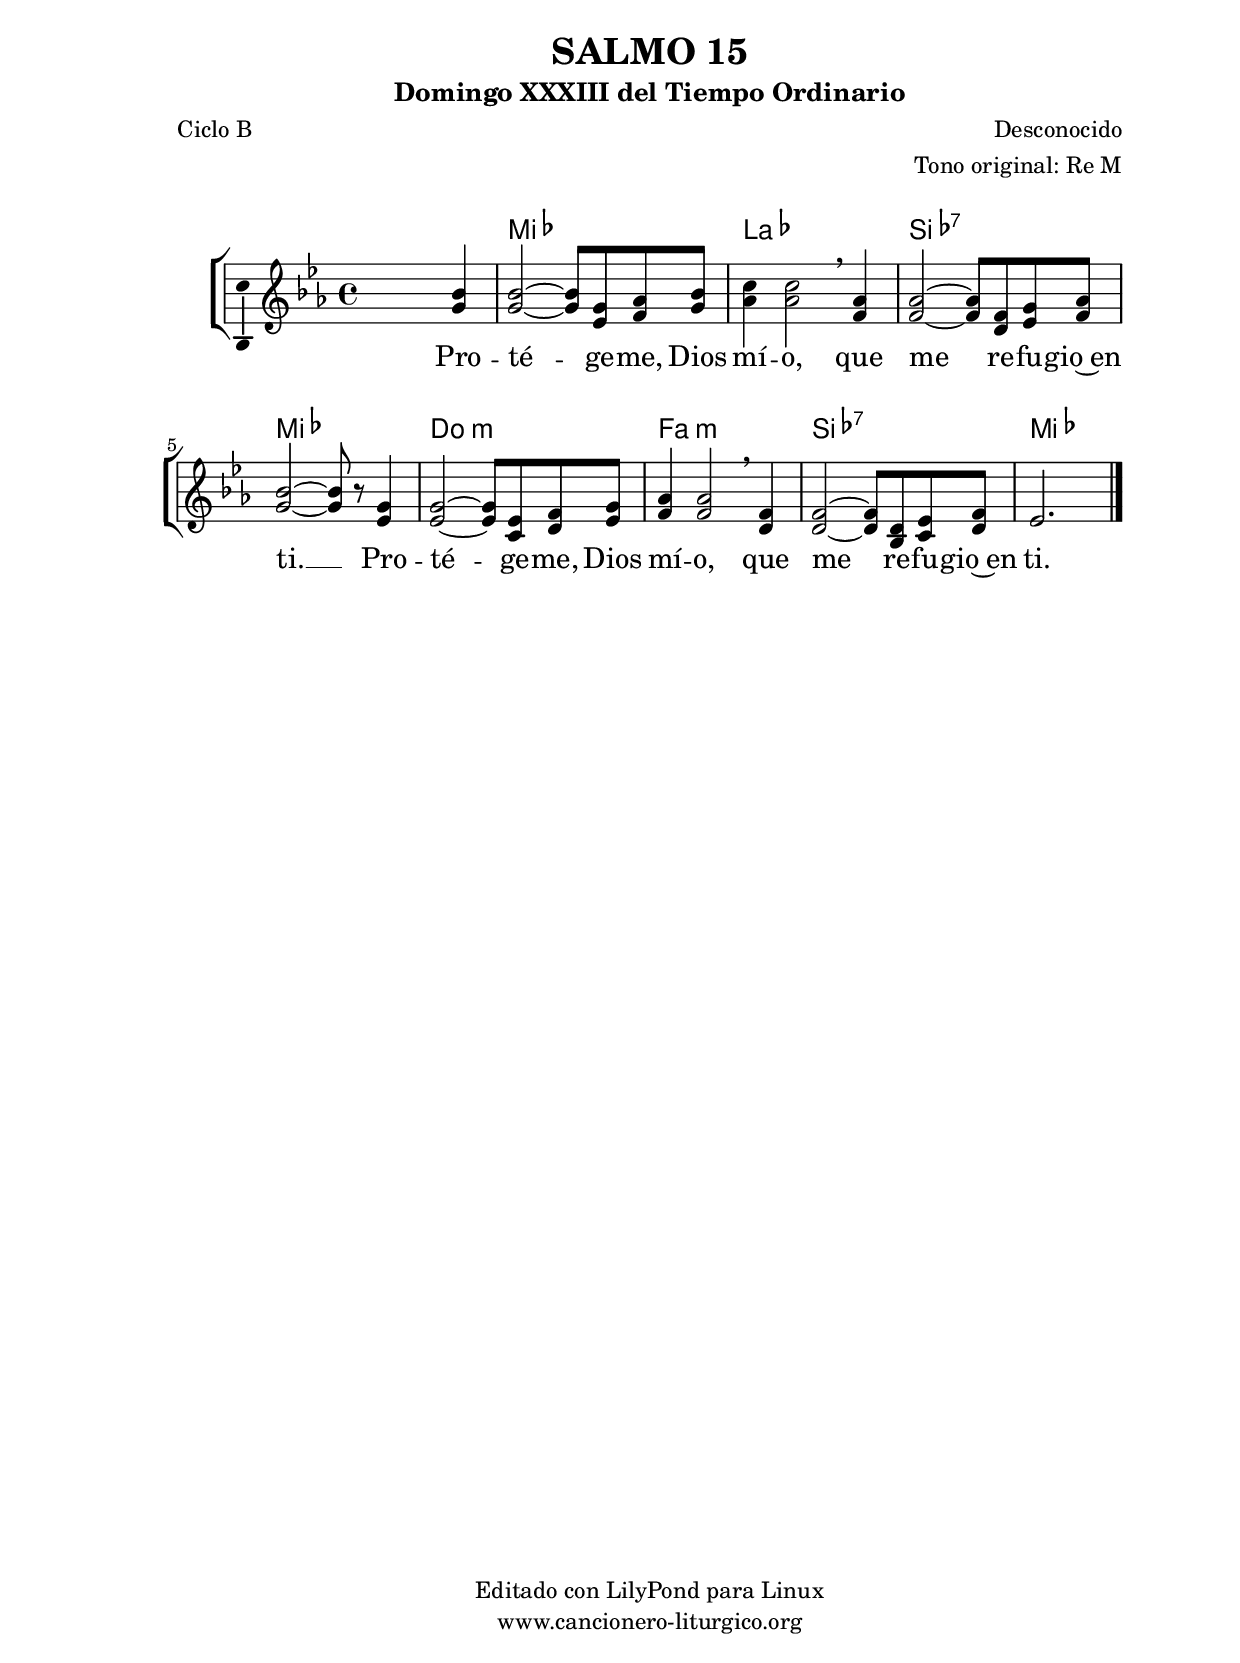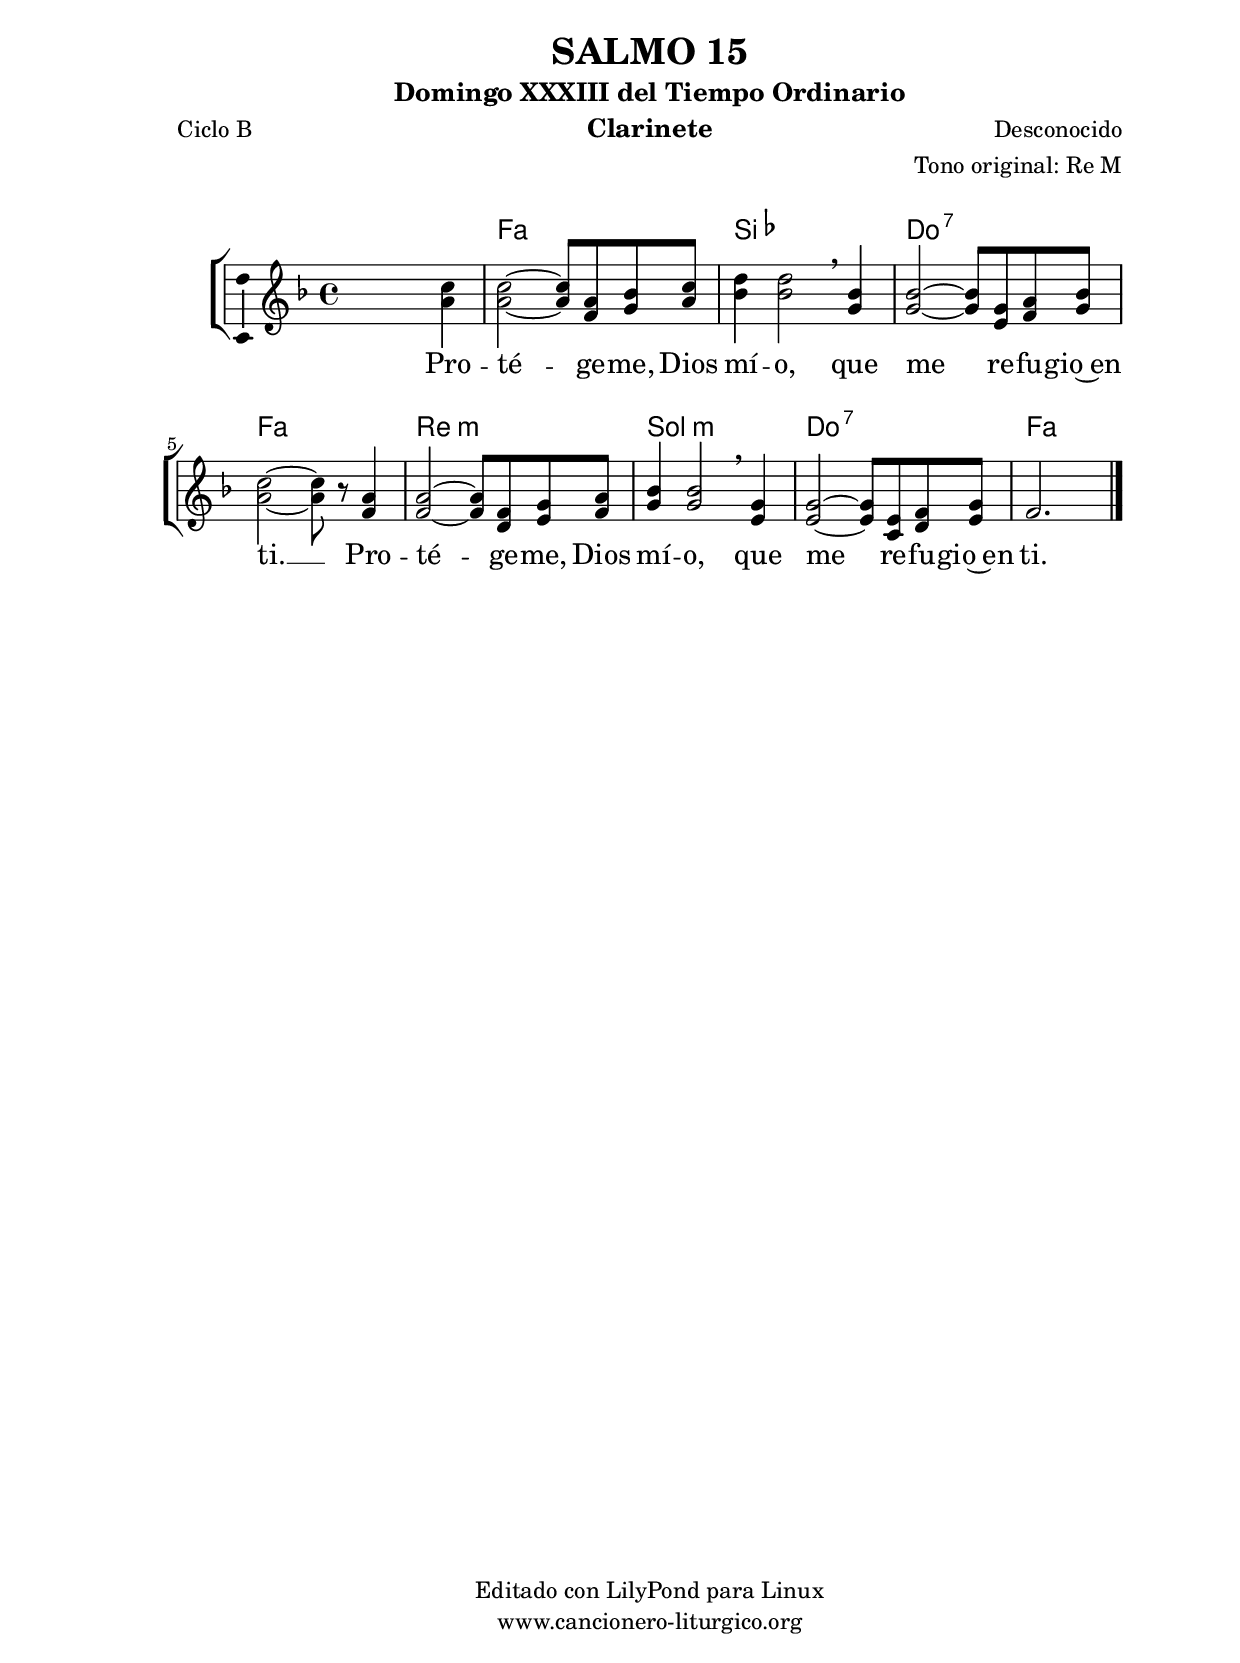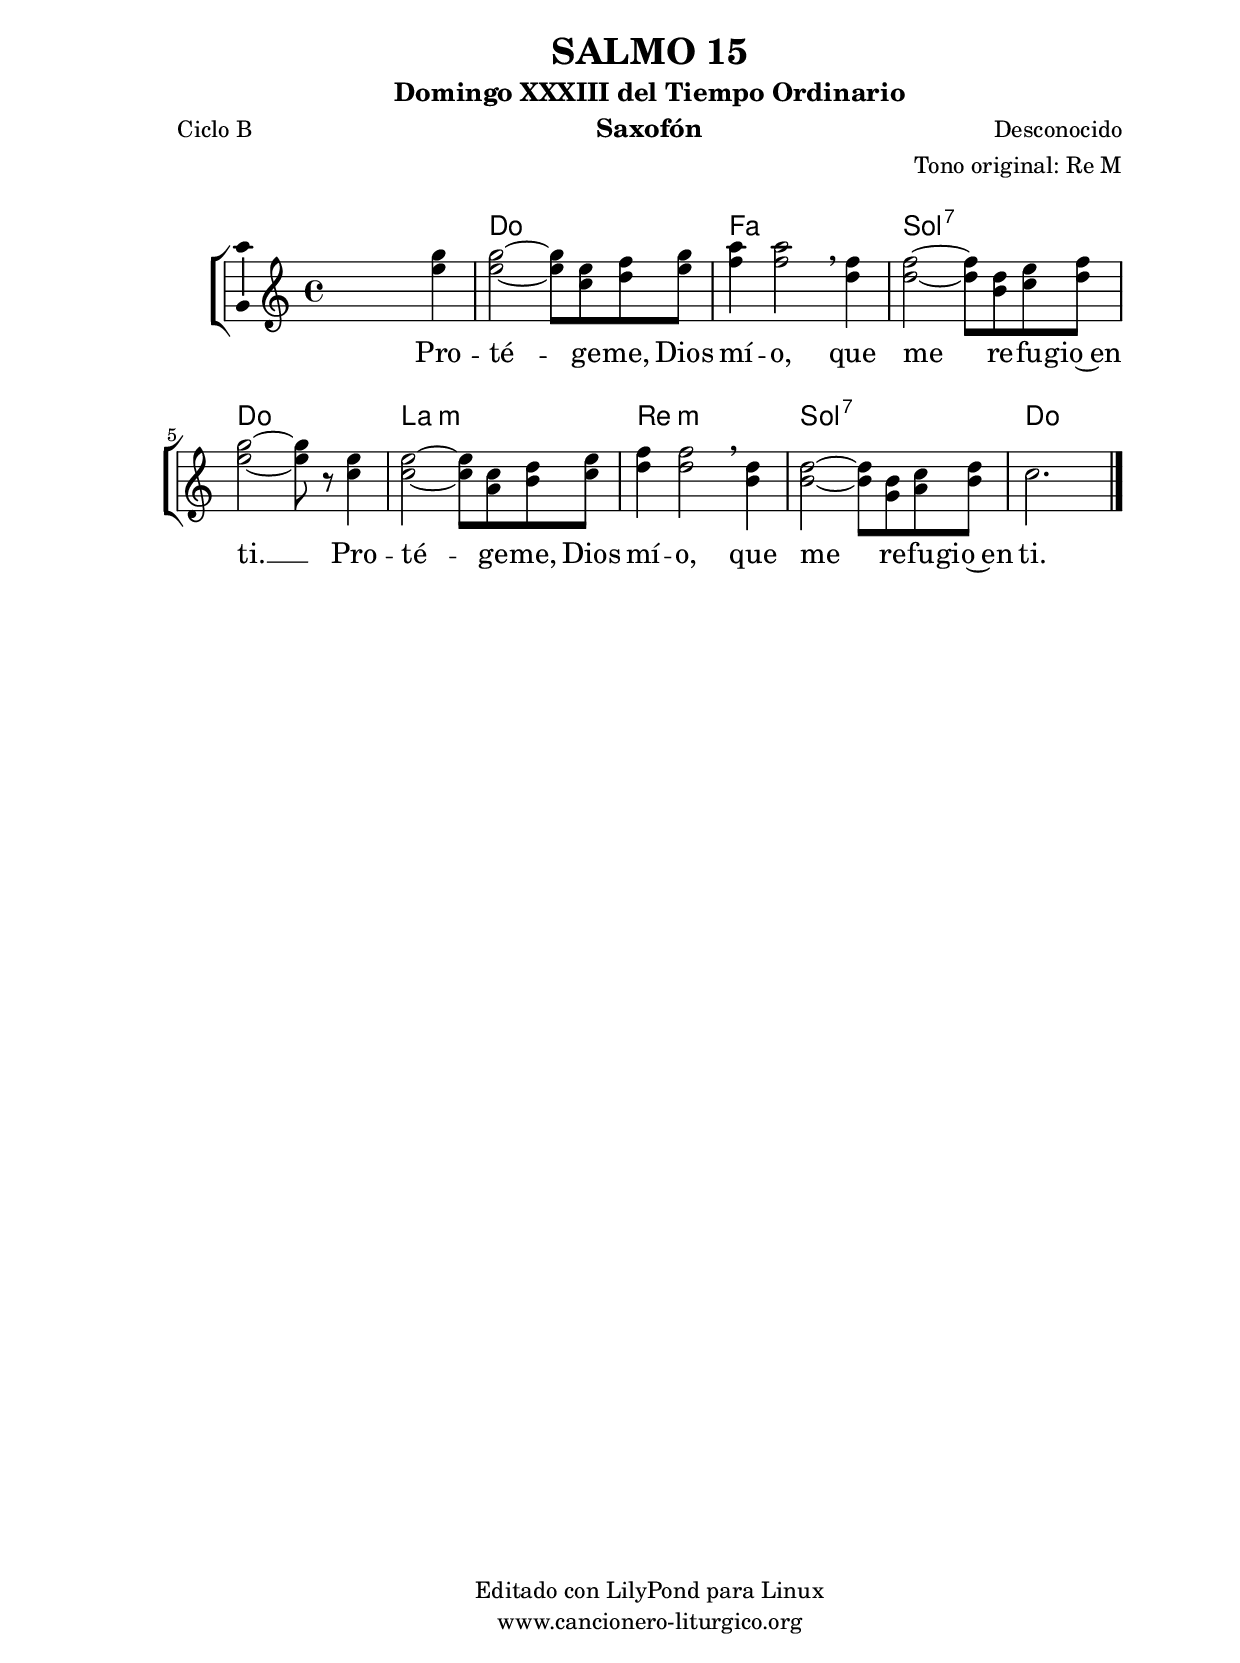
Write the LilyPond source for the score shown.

%
%para convertir .midi en .wav:
%timidity filename.midi -Ow -o finename.wav
%
%
%Para convertir de .wav a .mp3:
%lame -h -m j filename.wav
%
%
%para escuchar el midi:
%timidity nombrefichero.midi
%


%versión de lilypond para la que se ha escrito esta partitura:
\version "2.16.0"

	%Tamaño papel
	#(set-default-paper-size "a4")
	%Tamaño partitura
	#(set-global-staff-size 20)
	%No responde al pulsar sobre una nota
	#(ly:set-option 'point-and-click #f)

%parámetros del encabezamiento:
\header {
	title = "SALMO 15"
	subtitle = "Domingo XXXIII del Tiempo Ordinario"
	composer = "Desconocido"
	poet = "Ciclo B"
	meter = ""
	arranger = "Tono original: Re M"
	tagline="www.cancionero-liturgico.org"
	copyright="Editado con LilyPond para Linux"
	}

%parámetros asociados al papel:
\paper  {
	oddHeaderMarkup = \markup {\fill-line { \on-the-fly #not-first-page \fromproperty #'header:title \on-the-fly #not-first-page \fromproperty #'header:composer }}
	evenHeaderMarkup = \markup {\fill-line { \fromproperty #'header:composer \fromproperty #'header:title }}
	#(set-paper-size "a4")
	print-page-number = ##f
	first-page-number = 1
	print-first-page-number = ##f
%	head-separation = 3.0 \cm
	top-margin = 2.0 \cm
	bottom-margin = 0.5\cm
%%%	bottom-margin = -1.0\cm
	left-margin = 3.0 \cm
	line-width = 16.0 \cm 
	indent = 8\mm
	interscoreline = 2.\mm
	between-system-space = 15\mm
%	para que las partituras no llenen la hoja:
	ragged-bottom = ##t
%	idem para la última hoja:
	ragged-last-bottom = ##f
%	para que las partituras llenen el ancho del papel:
	ragged-last = ##f
	after-title-space = 2.5 \cm
%page-count=1
%system-count=8

	%Flexible Vertical Spacing
%	markup-markup-spacing =
%	#'((basic-distance . 15) (minimum-distance . 15) (padding . 3))
	markup-system-spacing =
	#'((basic-distance . 15) (minimum-distance . 15) (padding . 3))
	system-system-spacing =
	#'((basic-distance . 15) (minimum-distance . 15) (padding . 3))
	score-system-spacing =
	#'((basic-distance . 15) (minimum-distance . 15) (padding . 5))
%	top-system-spacing = % header
%	#'((basic-distance . 8) (minimum-distance . 0) (padding . 3))
%	top-markup-spacing =
%	#'((basic-distance . 20) (minimum-distance . 20) (padding . 3))
	last-bottom-spacing = % footer
	#'((basic-distance . 5) (minimum-distance . 5) (padding . 3))
%	score-markup-spacing =
%	#'((basic-distance . 16) (minimum-distance . 13) (padding . 3))

	}


%parámetros que afectan a toda la partitura:
global =  {
	%clave de sol (G):
	\clef G
	%armadura:
	\transpose d ees
	\key d \major
	\tempo 4=120
	\set Score.tempoHideNote = ##t
	}


acordes = {
	\italianChords
	\chordmode {
	\transpose d ees
{

s1
d1 g a:7 d b:m e:m a:7 d

	}
	}
}

melodia = 
	\transpose d ees
{
	\relative c'{

\time 4/4
s2 s4 <fis a>4
<fis a>2~<fis a>8 <d fis> <e g> <fis a>
<g b>4 <g b>2 \breathe <e g>4
<e g>2~<e g>8 <cis e> <d fis> <e g>
<fis a>2~<fis a>8 r8 <d fis>4
<d fis>2~<d fis>8 <b d> <cis e> <d fis>
<e g>4 <e g>2 \breathe <cis e>4
<cis e>2~<cis e>8 <a cis> <b d> <cis e>
d2. s4
	\bar "|."
	}
	}


texto = \lyricmode {
Pro -- té -- ge -- me, Dios mí -- o, que me re -- fu -- gio~en ti. __
Pro -- té -- ge -- me, Dios mí -- o, que me re -- fu -- gio~en ti.
	}


acordesStaff = \context ChordNames = acordesStaff <<
	\set chordChanges = ##t
	\acordes
	>>


vozStaff = \context Voice = vozStaff
\with {\consists "Ambitus_engraver"}
<<
%	\set Staff.instrumentName = ""
%	\set Staff.shortInstrumentName = ""
%	\set Staff.midiInstrument = #"clarinet"
%	\set Staff.midiInstrument = #"cello"
%	\set Staff.midiInstrument = #"flute"
	\set Staff.midiInstrument = #"electric guitar (jazz)"
%	\set Staff.midiInstrument = #"english horn"
%	\set Staff.midiInstrument = #"violin"
%	\set Staff.midiInstrument = #"glockenspiel"
	\set Staff.midiMinimumVolume = #0.7
	\set Staff.midiMaximumVolume = #0.9
	\global
	\melodia
	>>


textoStaff = \context Lyrics = textoStaff <<
	\lyricsto vozStaff \texto
	>>

\book {
	\score {
		\context ChoirStaff {
			\override StaffGroup.SystemStartBracket #'collapse-height = #1
			\override Score.SystemStartBar #'collapse-height = #1
			<<
			\acordesStaff
			\vozStaff
			\textoStaff
			>>
			}
		\layout {
	    		\context {
				\Lyrics
				\override LyricText #'font-size = #2
				}
	   		 \context {
				\Score
				%fontSize = #3
				\override StaffSymbol #'staff-space = #(magstep +3)
				%\override Beam #'thickness = #0.55
				%\override SpacingSpanner #'spacing-increment = #1.0
				%\override Slur #'height-limit = #1.5
				}
			}
		}
	\score {
		\unfoldRepeats
		\context ChoirStaff {
			<<
			\acordesStaff
			\vozStaff
			>>
			}
		\midi {
	  		\context {
	  			\Score
				tempoWholesPerMinute = #(ly:make-moment 70 4)
				}
			}
		}
	}

%Partitura para clarinete
#(define output-suffix "C")
\book {
	\header{
		instrument = "Clarinete"
		}
	\score {
		\context ChoirStaff {
			\override StaffGroup.SystemStartBracket #'collapse-height = #1
			\override Score.SystemStartBar #'collapse-height = #1
\transpose c d
			<<
			\acordesStaff
			\vozStaff
			\textoStaff
			>>
			}
		\layout {
	    		\context {
				\Lyrics
				\override LyricText #'font-size = #2
				}
	   		 \context {
				\Score
				%fontSize = #3
				\override StaffSymbol #'staff-space = #(magstep +3)
				%\override Beam #'thickness = #0.55
				%\override SpacingSpanner #'spacing-increment = #1.0
				%\override Slur #'height-limit = #1.5
				}
			}
		}
	}

%Partitura para saxofón
#(define output-suffix "S")
\book {
	\header{
		instrument = "Saxofón"
		}
	\score {
		\context ChoirStaff {
			\override StaffGroup.SystemStartBracket #'collapse-height = #1
			\override Score.SystemStartBar #'collapse-height = #1
\transpose c a
			<<
			\acordesStaff
			\vozStaff
			\textoStaff
			>>
			}
		\layout {
	    		\context {
				\Lyrics
				\override LyricText #'font-size = #2
				}
	   		 \context {
				\Score
				%fontSize = #3
				\override StaffSymbol #'staff-space = #(magstep +3)
				%\override Beam #'thickness = #0.55
				%\override SpacingSpanner #'spacing-increment = #1.0
				%\override Slur #'height-limit = #1.5
				}
			}
		}
	}

